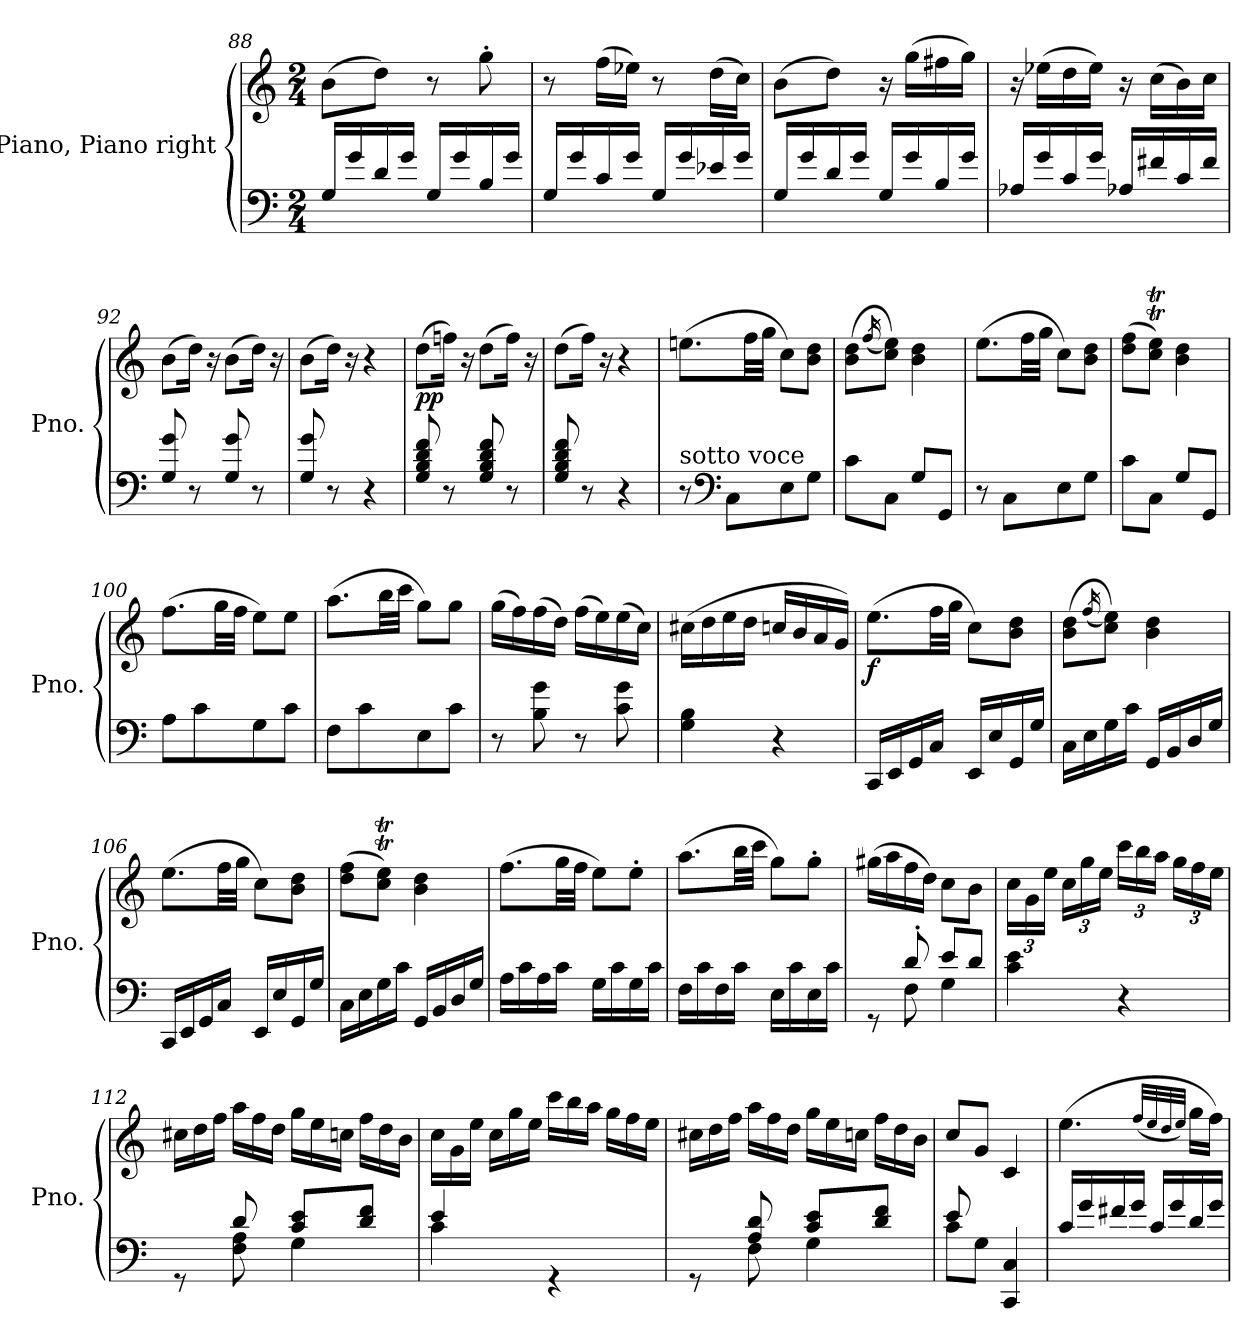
**kern	**kern	**dynam
*part1	*part1	*part1
*staff2	*staff1	*staff1/2
*I"Piano, Piano right	*	*
*I'Pno.	*	*
*clefF4	*clefG2	*
*k[]	*k[]	*
*M2/4	*M2/4	*
=88	=88	=88
16G/LL	(>8b\L	.
16g/	.	.
16d/	8dd\J)	.
16g/JJ	.	.
16G/LL	8r	.
16g/	.	.
16B/	8gg'\	.
16g/JJ	.	.
=89	=89	=89
16G/LL	8r	.
16g/	.	.
16c/	(>16ff\LL	.
16g/JJ	16ee-X\JJ)	.
16G/LL	8r	.
16g/	.	.
16e-X/	(>16dd\LL	.
16g/JJ	16cc\JJ)	.
=90	=90	=90
16G/LL	(>8b\L	.
16g/	.	.
16d/	8dd\J)	.
16g/JJ	.	.
16G/LL	16r	.
16g/	(>16gg\LL	.
16B/	16ff#X\	.
16g/JJ	16gg\JJ)	.
!!LO:LB:g=z
=91	=91	=91
16A-X/LL	16r	.
16g/	(>16ee-X\LL	.
16c/	16dd\	.
16g/JJ	16ee-\JJ)	.
16A-X/LL	16r	.
16f#X/	(>16cc\LL	.
16c/	16b\)	.
16f#/JJ	16cc\JJ	.
=92	=92	=92
8G/ 8g/	(>8b\L	.
8r	16dd\Jk)	.
.	16r	.
8G/ 8g/	(>8b\L	.
8r	16dd\Jk)	.
.	16r	.
=93	=93	=93
8G/ 8g/	(>8b\L	.
8r	16dd\Jk)	.
.	16r	.
4r	4r	.
=94	=94	=94
!	!	!LO:DY:b
8G/ 8B/ 8d/ 8f/	(>8dd\L	pp
8r	16ffn\Jk)	.
.	16r	.
8G/ 8B/ 8d/ 8f/	(>8dd\L	.
8r	16ff\Jk)	.
.	16r	.
=95	=95	=95
8G/ 8B/ 8d/ 8f/	(>8dd\L	.
8r	16ff\Jk)	.
.	16r	.
4r	4r	.
=96	=96	=96
!LO:TX:a:t=sotto voce	!	!
8r	(>8.een\L	.
*clefF4	*	*
8C\L	.	.
.	32ff\LL	.
.	32gg\JJJ	.
8E\	8cc\L)	.
8G\J	8b\ 8dd\J	.
!!LO:LB:g=z
=97	=97	=97
8c\L	(>8b\ 8dd\L	.
.	(<16qff/	.
8C\J	8cc\ 8ee\J))	.
8G/L	4b\ 4dd\	.
8GG/J	.	.
=98	=98	=98
8r	(>8.ee\L	.
8C\L	.	.
.	32ff\LL	.
.	32gg\JJJ	.
8E\	8cc\L)	.
8G\J	8b\ 8dd\J	.
=99	=99	=99
8c\L	(>8dd\ 8ff\L	.
8C\J	8cc\T 8ee\TJ)	.
8G/L	4b\ 4dd\	.
8GG/J	.	.
=100	=100	=100
8A\L	(>8.ff\L	.
8c\	.	.
.	32gg\LL	.
.	32ff\JJJ	.
8G\	8ee\L)	.
8c\J	8ee\J	.
=101	=101	=101
8F\L	(>8.aa\L	.
8c\	.	.
.	32bb\LL	.
.	32ccc\JJJ	.
8E\	8gg\L)	.
8c\J	8gg\J	.
=102	=102	=102
8r	(>16gg\LL	.
.	16ff\)	.
8B\ 8g\	(>16ff\	.
.	16dd\JJ)	.
8r	(>16ff\LL	.
.	16ee\)	.
8c\ 8g\	(>16ee\	.
.	16cc\JJ)	.
!!LO:PB:g=z
=103	=103	=103
4G\ 4B\	(>16cc#X\LL	.
.	16dd\	.
.	16ee\	.
.	16dd\JJ	.
4r	16ccn/LL	.
.	16b/	.
.	16a/	.
.	16g/JJ)	.
=104	=104	=104
!	!	!LO:DY:b
16CC/LL	(>8.ee\L	f
16EE/	.	.
16GG/	.	.
16C/JJ	32ff\LL	.
.	32gg\JJJ	.
16EE/LL	8cc\L)	.
16E/	.	.
16GG/	8b\ 8dd\J	.
16G/JJ	.	.
=105	=105	=105
16C\LL	(>8b\ 8dd\L	.
16E\	.	.
.	(<16qff/	.
16G\	8cc\ 8ee\J))	.
16c\JJ	.	.
16GG/LL	4b\ 4dd\	.
16BB/	.	.
16D/	.	.
16G/JJ	.	.
=106	=106	=106
16CC/LL	(>8.ee\L	.
16EE/	.	.
16GG/	.	.
16C/JJ	32ff\LL	.
.	32gg\JJJ	.
16EE/LL	8cc\L)	.
16E/	.	.
16GG/	8b\ 8dd\J	.
16G/JJ	.	.
=107	=107	=107
16C\LL	(>8dd\ 8ff\L	.
16E\	.	.
16G\	8cc\T 8ee\TJ)	.
16c\JJ	.	.
16GG/LL	4b\ 4dd\	.
16BB/	.	.
16D/	.	.
16G/JJ	.	.
!!LO:LB:g=z
=108	=108	=108
16A\LL	(>8.ff\L	.
16c\	.	.
16A\	.	.
16c\JJ	32gg\LL	.
.	32ff\JJJ	.
16G\LL	8ee\L)	.
16c\	.	.
16G\	8ee'\J	.
16c\JJ	.	.
=109	=109	=109
16F\LL	(>8.aa\L	.
16c\	.	.
16F\	.	.
16c\JJ	32bb\LL	.
.	32ccc\JJJ	.
16E\LL	8gg\L)	.
16c\	.	.
16E\	8gg'\J	.
16c\JJ	.	.
=110	=110	=110
*^	*	*
8rGG	8ryy	(>16gg#X\LL	.
.	.	16aa\	.
8d'/	8F\	16ff\	.
.	.	16dd\JJ)	.
8e/L	4G\	8cc\L	.
8d/J	.	8b\J	.
*v	*v	*	*
=111	=111	=111
*	*Xbrackettup	*
4c\ 4e\	24cc\LL	.
.	24g\	.
.	24ee\JJ	.
.	24cc\LL	.
.	24gg\	.
.	24ee\JJ	.
4r	24ccc\LL	.
.	24bb\	.
.	24aa\JJ	.
.	24gg\LL	.
.	24ff\	.
.	24ee\JJ	.
!!LO:LB:g=z
=112	=112	=112
*^	*	*
*	*	*Xtuplet	*
8rGG	8ryy	24cc#X\LL	.
.	.	24dd\	.
.	.	24ff\JJ	.
8d/	8F\ 8A\	24aa\LL	.
.	.	24ff\	.
.	.	24dd\JJ	.
8c/ 8e/L	4G\	24gg\LL	.
.	.	24ee\	.
.	.	24ccn\JJ	.
8d/ 8f/J	.	24ff\LL	.
.	.	24dd\	.
.	.	24b\JJ	.
=113	=113	=113	=113
4e/	4c\	24cc\LL	.
.	.	24g\	.
.	.	24ee\JJ	.
.	.	24cc\LL	.
.	.	24gg\	.
.	.	24ee\JJ	.
4rGG	4ryy	24ccc\LL	.
.	.	24bb\	.
.	.	24aa\JJ	.
.	.	24gg\LL	.
.	.	24ff\	.
.	.	24ee\JJ	.
=114	=114	=114	=114
8rGG	8ryy	24cc#X\LL	.
.	.	24dd\	.
.	.	24ff\JJ	.
8A/ 8d/	8F\	24aa\LL	.
.	.	24ff\	.
.	.	24dd\JJ	.
8c/ 8e/L	4G\	24gg\LL	.
.	.	24ee\	.
.	.	24ccn\JJ	.
8d/ 8f/J	.	24ff\LL	.
.	.	24dd\	.
.	.	24b\JJ	.
=115	=115	=115	=115
8e/	8c\L	8cc/L	.
8ryy	8G\J	8g/J	.
4CC/ 4C/	4ryy	4c/	.
*v	*v	*	*
!!LO:LB:g=z
=116	=116	=116
16c/LL	(>4.ee\	.
16g/	.	.
16f#X/	.	.
16g/JJ	.	.
16c/LL	.	.
16g/	.	.
.	(<32qff/LLL	.
.	32qee/	.
.	32qdd/	.
.	32qee/JJJ)	.
16d/	16gg\LL	.
16g/JJ	16ff\JJ)	.
=	=	=
*-	*-	*-
